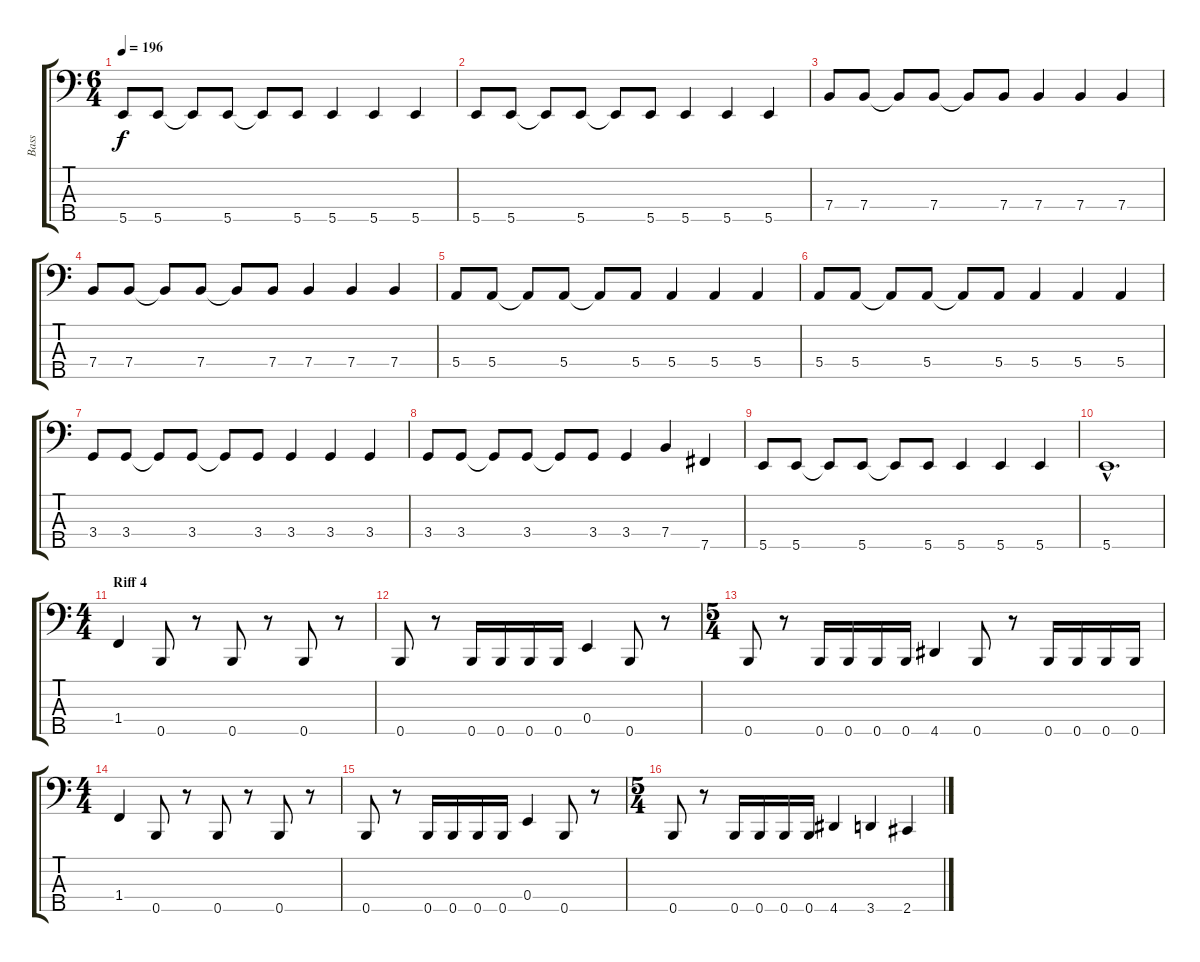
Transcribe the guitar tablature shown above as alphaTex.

\track ("Bass" "Bass") {instrument electricbassfinger}
\staff {score tabs}
\tuning (G2 D2 A1 E1 B0) {hide}
\ts (6 4)
\tempo 196
\clef f4
\ks c
5.5.8{dy f} 5.5.8 5.5{t}.8 5.5.8 5.5{t}.8 5.5.8 5.5.4 5.5.4 5.5.4 |
5.5.8 5.5.8 5.5{t}.8 5.5.8 5.5{t}.8 5.5.8 5.5.4 5.5.4 5.5.4 |
7.4.8 7.4.8 7.4{t}.8 7.4.8 7.4{t}.8 7.4.8 7.4.4 7.4.4 7.4.4 |
7.4.8 7.4.8 7.4{t}.8 7.4.8 7.4{t}.8 7.4.8 7.4.4 7.4.4 7.4.4 |
5.4.8 5.4.8 5.4{t}.8 5.4.8 5.4{t}.8 5.4.8 5.4.4 5.4.4 5.4.4 |
5.4.8 5.4.8 5.4{t}.8 5.4.8 5.4{t}.8 5.4.8 5.4.4 5.4.4 5.4.4 |
3.4.8 3.4.8 3.4{t}.8 3.4.8 3.4{t}.8 3.4.8 3.4.4 3.4.4 3.4.4 |
3.4.8 3.4.8 3.4{t}.8 3.4.8 3.4{t}.8 3.4.8 3.4.4 7.4.4 7.5.4 |
5.5.8 5.5.8 5.5{t}.8 5.5.8 5.5{t}.8 5.5.8 5.5.4 5.5.4 5.5.4 |
5.5{hac}.1{d} |
\ts (4 4)
\section ("" "Riff 4")
1.4.4 0.5.8 r.8 0.5.8 r.8 0.5.8 r.8 |
0.5.8 r.8 0.5.16 0.5.16 0.5.16 0.5.16 0.4.4 0.5.8 r.8 |
\ts (5 4)
0.5.8 r.8 0.5.16 0.5.16 0.5.16 0.5.16 4.5.4 0.5.8 r.8 0.5.16 0.5.16 0.5.16 0.5.16 |
\ts (4 4)
1.4.4 0.5.8 r.8 0.5.8 r.8 0.5.8 r.8 |
0.5.8 r.8 0.5.16 0.5.16 0.5.16 0.5.16 0.4.4 0.5.8 r.8 |
\ts (5 4)
0.5.8 r.8 0.5.16 0.5.16 0.5.16 0.5.16 4.5.4 3.5.4 2.5.4
